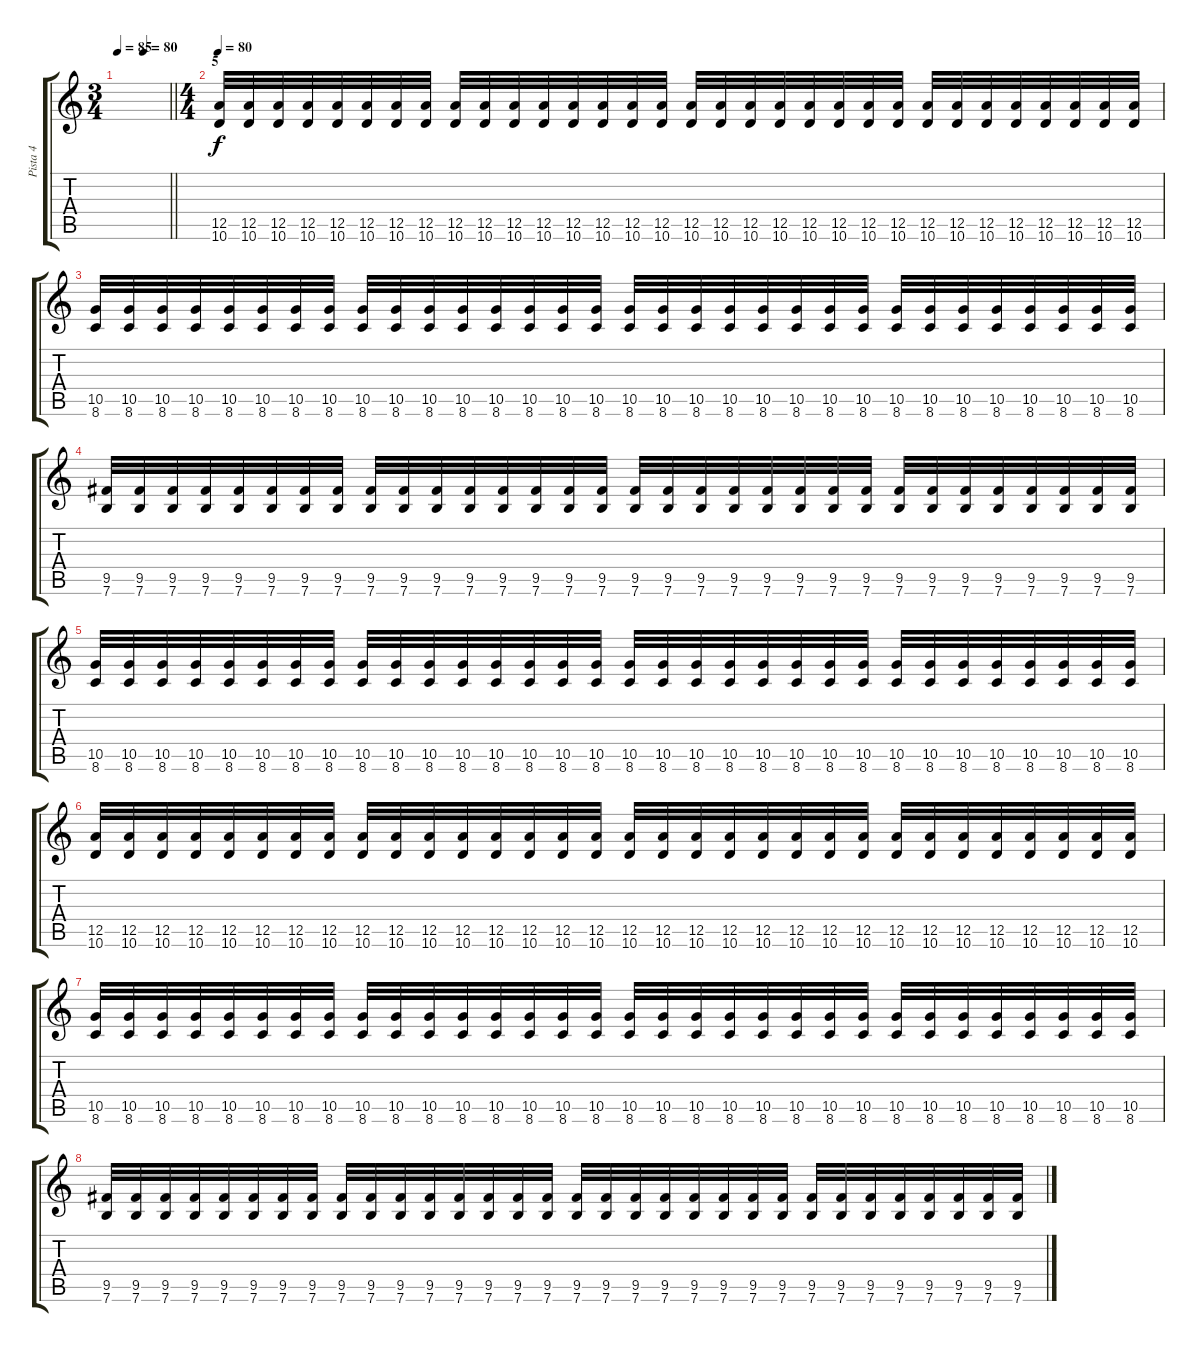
\track ("Pista 4" "Pista 4") {instrument distortionguitar}
\staff {score tabs}
\tuning (E4 B3 G3 D3 A2 E2) {hide}
\ts (3 4)
\tempo 85
\tempo (80 0.5)
\clef g2
\barLineRight lightlight
\ks c
|
\ts (4 4)
\section ("" "5")
\tempo 80
(12.5 10.6).32 (12.5 10.6).32 (12.5 10.6).32 (12.5 10.6).32 (12.5 10.6).32 (12.5 10.6).32 (12.5 10.6).32 (12.5 10.6).32 (12.5 10.6).32 (12.5 10.6).32 (12.5 10.6).32 (12.5 10.6).32 (12.5 10.6).32 (12.5 10.6).32 (12.5 10.6).32 (12.5 10.6).32 (12.5 10.6).32 (12.5 10.6).32 (12.5 10.6).32 (12.5 10.6).32 (12.5 10.6).32 (12.5 10.6).32 (12.5 10.6).32 (12.5 10.6).32 (12.5 10.6).32 (12.5 10.6).32 (12.5 10.6).32 (12.5 10.6).32 (12.5 10.6).32 (12.5 10.6).32 (12.5 10.6).32 (12.5 10.6).32 |
(10.5 8.6).32 (10.5 8.6).32 (10.5 8.6).32 (10.5 8.6).32 (10.5 8.6).32 (10.5 8.6).32 (10.5 8.6).32 (10.5 8.6).32 (10.5 8.6).32 (10.5 8.6).32 (10.5 8.6).32 (10.5 8.6).32 (10.5 8.6).32 (10.5 8.6).32 (10.5 8.6).32 (10.5 8.6).32 (10.5 8.6).32 (10.5 8.6).32 (10.5 8.6).32 (10.5 8.6).32 (10.5 8.6).32 (10.5 8.6).32 (10.5 8.6).32 (10.5 8.6).32 (10.5 8.6).32 (10.5 8.6).32 (10.5 8.6).32 (10.5 8.6).32 (10.5 8.6).32 (10.5 8.6).32 (10.5 8.6).32 (10.5 8.6).32 |
(9.5 7.6).32 (9.5 7.6).32 (9.5 7.6).32 (9.5 7.6).32 (9.5 7.6).32 (9.5 7.6).32 (9.5 7.6).32 (9.5 7.6).32 (9.5 7.6).32 (9.5 7.6).32 (9.5 7.6).32 (9.5 7.6).32 (9.5 7.6).32 (9.5 7.6).32 (9.5 7.6).32 (9.5 7.6).32 (9.5 7.6).32 (9.5 7.6).32 (9.5 7.6).32 (9.5 7.6).32 (9.5 7.6).32 (9.5 7.6).32 (9.5 7.6).32 (9.5 7.6).32 (9.5 7.6).32 (9.5 7.6).32 (9.5 7.6).32 (9.5 7.6).32 (9.5 7.6).32 (9.5 7.6).32 (9.5 7.6).32 (9.5 7.6).32 |
(10.5 8.6).32 (10.5 8.6).32 (10.5 8.6).32 (10.5 8.6).32 (10.5 8.6).32 (10.5 8.6).32 (10.5 8.6).32 (10.5 8.6).32 (10.5 8.6).32 (10.5 8.6).32 (10.5 8.6).32 (10.5 8.6).32 (10.5 8.6).32 (10.5 8.6).32 (10.5 8.6).32 (10.5 8.6).32 (10.5 8.6).32 (10.5 8.6).32 (10.5 8.6).32 (10.5 8.6).32 (10.5 8.6).32 (10.5 8.6).32 (10.5 8.6).32 (10.5 8.6).32 (10.5 8.6).32 (10.5 8.6).32 (10.5 8.6).32 (10.5 8.6).32 (10.5 8.6).32 (10.5 8.6).32 (10.5 8.6).32 (10.5 8.6).32 |
(12.5 10.6).32 (12.5 10.6).32 (12.5 10.6).32 (12.5 10.6).32 (12.5 10.6).32 (12.5 10.6).32 (12.5 10.6).32 (12.5 10.6).32 (12.5 10.6).32 (12.5 10.6).32 (12.5 10.6).32 (12.5 10.6).32 (12.5 10.6).32 (12.5 10.6).32 (12.5 10.6).32 (12.5 10.6).32 (12.5 10.6).32 (12.5 10.6).32 (12.5 10.6).32 (12.5 10.6).32 (12.5 10.6).32 (12.5 10.6).32 (12.5 10.6).32 (12.5 10.6).32 (12.5 10.6).32 (12.5 10.6).32 (12.5 10.6).32 (12.5 10.6).32 (12.5 10.6).32 (12.5 10.6).32 (12.5 10.6).32 (12.5 10.6).32 |
(10.5 8.6).32 (10.5 8.6).32 (10.5 8.6).32 (10.5 8.6).32 (10.5 8.6).32 (10.5 8.6).32 (10.5 8.6).32 (10.5 8.6).32 (10.5 8.6).32 (10.5 8.6).32 (10.5 8.6).32 (10.5 8.6).32 (10.5 8.6).32 (10.5 8.6).32 (10.5 8.6).32 (10.5 8.6).32 (10.5 8.6).32 (10.5 8.6).32 (10.5 8.6).32 (10.5 8.6).32 (10.5 8.6).32 (10.5 8.6).32 (10.5 8.6).32 (10.5 8.6).32 (10.5 8.6).32 (10.5 8.6).32 (10.5 8.6).32 (10.5 8.6).32 (10.5 8.6).32 (10.5 8.6).32 (10.5 8.6).32 (10.5 8.6).32 |
(9.5 7.6).32 (9.5 7.6).32 (9.5 7.6).32 (9.5 7.6).32 (9.5 7.6).32 (9.5 7.6).32 (9.5 7.6).32 (9.5 7.6).32 (9.5 7.6).32 (9.5 7.6).32 (9.5 7.6).32 (9.5 7.6).32 (9.5 7.6).32 (9.5 7.6).32 (9.5 7.6).32 (9.5 7.6).32 (9.5 7.6).32 (9.5 7.6).32 (9.5 7.6).32 (9.5 7.6).32 (9.5 7.6).32 (9.5 7.6).32 (9.5 7.6).32 (9.5 7.6).32 (9.5 7.6).32 (9.5 7.6).32 (9.5 7.6).32 (9.5 7.6).32 (9.5 7.6).32 (9.5 7.6).32 (9.5 7.6).32 (9.5 7.6).32
